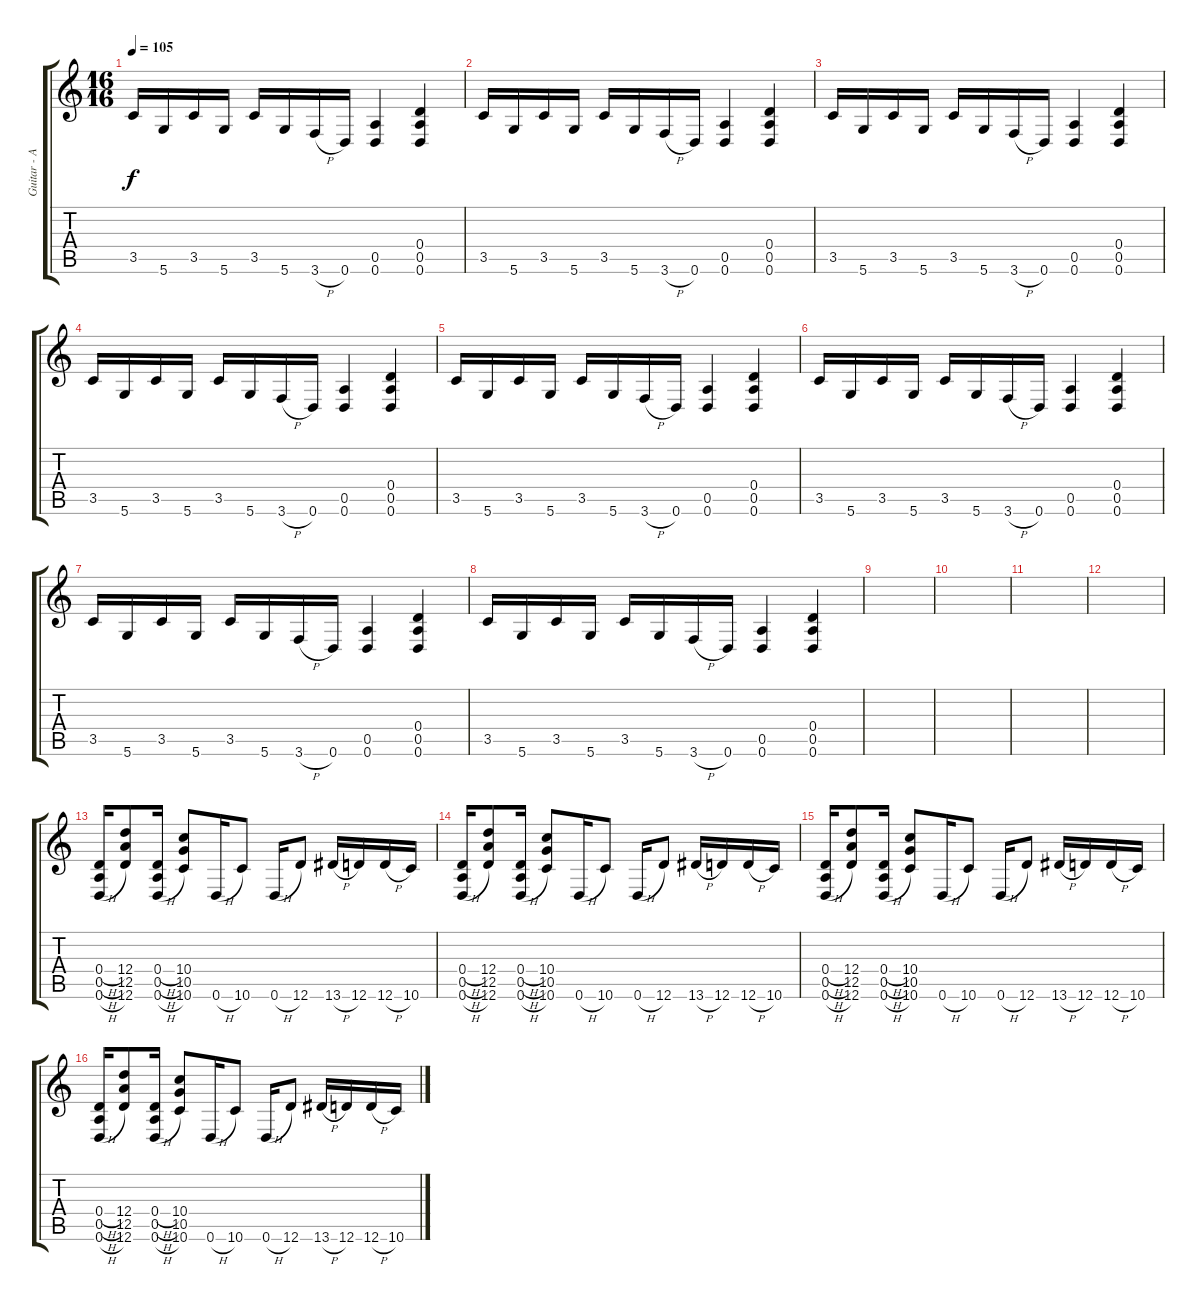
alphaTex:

\track ("Guitar - Adam" "Guitar - A") {instrument distortionguitar}
\staff {score tabs}
\tuning (E4 B3 G3 D3 A2 D2) {hide}
\ts (16 16)
\tempo 105
\clef g2
\ks c
3.5.16{dy f} 5.6.16 3.5.16 5.6.16 3.5.16 5.6.16 3.6{h}.16 0.6.16 (0.5 0.6).4 (0.4 0.5 0.6).4 |
3.5.16 5.6.16 3.5.16 5.6.16 3.5.16 5.6.16 3.6{h}.16 0.6.16 (0.5 0.6).4 (0.4 0.5 0.6).4 |
3.5.16 5.6.16 3.5.16 5.6.16 3.5.16 5.6.16 3.6{h}.16 0.6.16 (0.5 0.6).4 (0.4 0.5 0.6).4 |
3.5.16 5.6.16 3.5.16 5.6.16 3.5.16 5.6.16 3.6{h}.16 0.6.16 (0.5 0.6).4 (0.4 0.5 0.6).4 |
3.5.16 5.6.16 3.5.16 5.6.16 3.5.16 5.6.16 3.6{h}.16 0.6.16 (0.5 0.6).4 (0.4 0.5 0.6).4 |
3.5.16 5.6.16 3.5.16 5.6.16 3.5.16 5.6.16 3.6{h}.16 0.6.16 (0.5 0.6).4 (0.4 0.5 0.6).4 |
3.5.16 5.6.16 3.5.16 5.6.16 3.5.16 5.6.16 3.6{h}.16 0.6.16 (0.5 0.6).4 (0.4 0.5 0.6).4 |
3.5.16 5.6.16 3.5.16 5.6.16 3.5.16 5.6.16 3.6{h}.16 0.6.16 (0.5 0.6).4 (0.4 0.5 0.6).4 |
|
|
|
|
(0.4{h} 0.5{h} 0.6{h}).16 (12.4 12.5 12.6).8 (0.4{h} 0.5{h} 0.6{h}).16 (10.4 10.5 10.6).8 0.6{h}.16 10.6.8 0.6{h}.16 12.6.8 13.6{h}.16 12.6.16 12.6{h}.16 10.6.16 |
(0.4{h} 0.5{h} 0.6{h}).16 (12.4 12.5 12.6).8 (0.4{h} 0.5{h} 0.6{h}).16 (10.4 10.5 10.6).8 0.6{h}.16 10.6.8 0.6{h}.16 12.6.8 13.6{h}.16 12.6.16 12.6{h}.16 10.6.16 |
(0.4{h} 0.5{h} 0.6{h}).16 (12.4 12.5 12.6).8 (0.4{h} 0.5{h} 0.6{h}).16 (10.4 10.5 10.6).8 0.6{h}.16 10.6.8 0.6{h}.16 12.6.8 13.6{h}.16 12.6.16 12.6{h}.16 10.6.16 |
(0.4{h} 0.5{h} 0.6{h}).16 (12.4 12.5 12.6).8 (0.4{h} 0.5{h} 0.6{h}).16 (10.4 10.5 10.6).8 0.6{h}.16 10.6.8 0.6{h}.16 12.6.8 13.6{h}.16 12.6.16 12.6{h}.16 10.6.16
